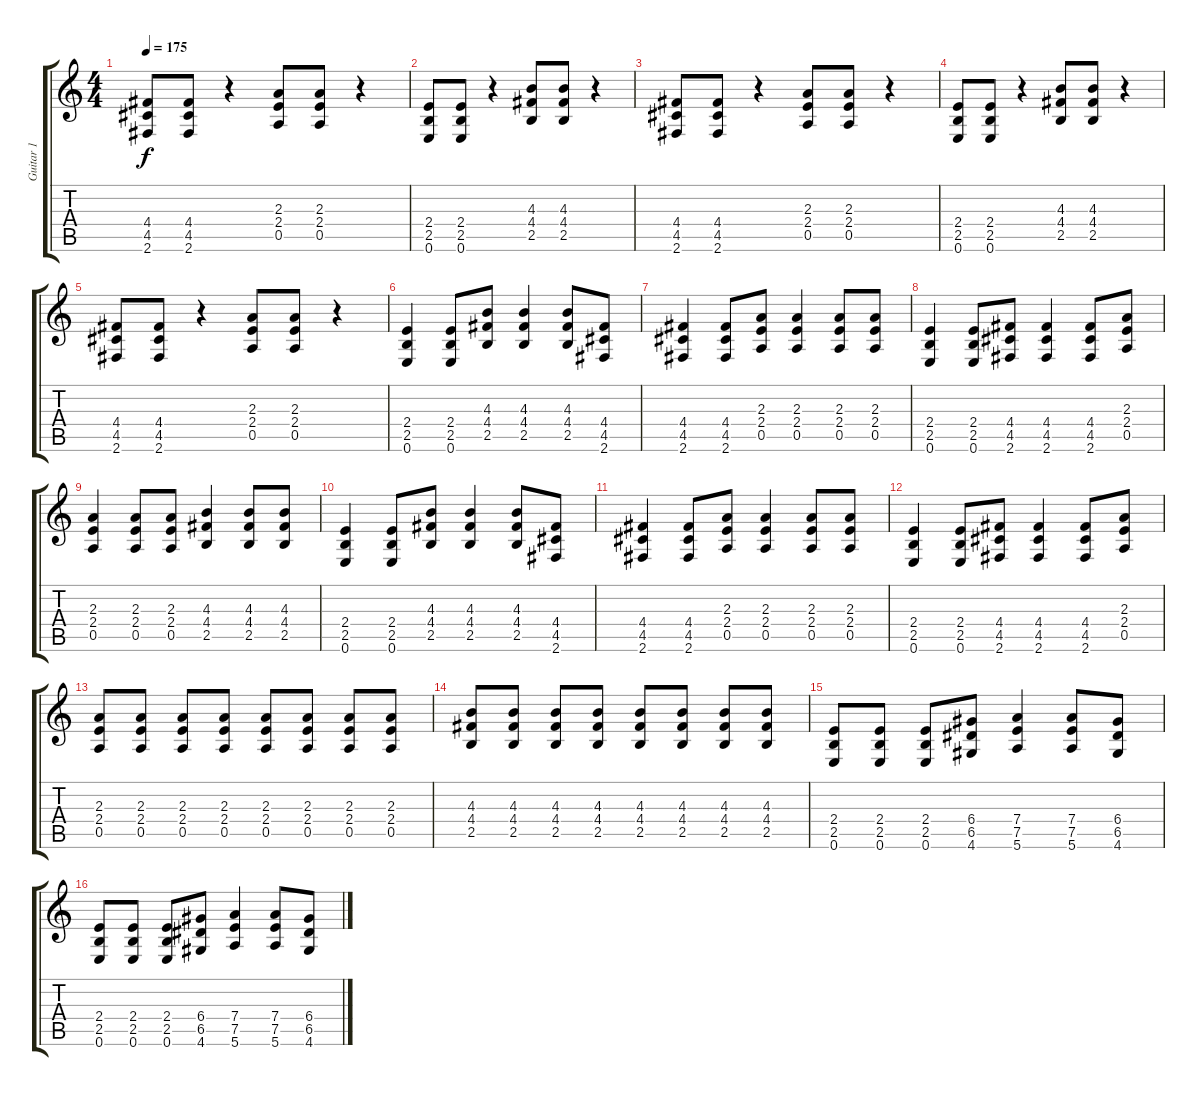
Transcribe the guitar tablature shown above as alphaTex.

\track ("Guitar 1" "Guitar 1") {instrument overdrivenguitar}
\staff {score tabs}
\tuning (E4 B3 G3 D3 A2 E2) {hide}
\ts (4 4)
\tempo 175
\clef g2
\ks c
(4.4 4.5 2.6).8{dy f} (4.4 4.5 2.6).8 r.4 (2.3 2.4 0.5).8 (2.3 2.4 0.5).8 r.4 |
(2.4 2.5 0.6).8 (2.4 2.5 0.6).8 r.4 (4.3 4.4 2.5).8 (4.3 4.4 2.5).8 r.4 |
(4.4 4.5 2.6).8 (4.4 4.5 2.6).8 r.4 (2.3 2.4 0.5).8 (2.3 2.4 0.5).8 r.4 |
(2.4 2.5 0.6).8 (2.4 2.5 0.6).8 r.4 (4.3 4.4 2.5).8 (4.3 4.4 2.5).8 r.4 |
(4.4 4.5 2.6).8 (4.4 4.5 2.6).8 r.4 (2.3 2.4 0.5).8 (2.3 2.4 0.5).8 r.4 |
(2.4 2.5 0.6).4{volume 13 balance 5 instrument distortionguitar} (2.4 2.5 0.6).8 (4.3 4.4 2.5).8 (4.3 4.4 2.5).4 (4.3 4.4 2.5).8 (4.4 4.5 2.6).8 |
(4.4 4.5 2.6).4 (4.4 4.5 2.6).8 (2.3 2.4 0.5).8 (2.3 2.4 0.5).4 (2.3 2.4 0.5).8 (2.3 2.4 0.5).8 |
(2.4 2.5 0.6).4 (2.4 2.5 0.6).8 (4.4 4.5 2.6).8 (4.4 4.5 2.6).4 (4.4 4.5 2.6).8 (2.3 2.4 0.5).8 |
(2.3 2.4 0.5).4 (2.3 2.4 0.5).8 (2.3 2.4 0.5).8 (4.3 4.4 2.5).4 (4.3 4.4 2.5).8 (4.3 4.4 2.5).8 |
(2.4 2.5 0.6).4 (2.4 2.5 0.6).8 (4.3 4.4 2.5).8 (4.3 4.4 2.5).4 (4.3 4.4 2.5).8 (4.4 4.5 2.6).8 |
(4.4 4.5 2.6).4 (4.4 4.5 2.6).8 (2.3 2.4 0.5).8 (2.3 2.4 0.5).4 (2.3 2.4 0.5).8 (2.3 2.4 0.5).8 |
(2.4 2.5 0.6).4 (2.4 2.5 0.6).8 (4.4 4.5 2.6).8 (4.4 4.5 2.6).4 (4.4 4.5 2.6).8 (2.3 2.4 0.5).8 |
(2.3 2.4 0.5).8 (2.3 2.4 0.5).8 (2.3 2.4 0.5).8 (2.3 2.4 0.5).8 (2.3 2.4 0.5).8 (2.3 2.4 0.5).8 (2.3 2.4 0.5).8 (2.3 2.4 0.5).8 |
(4.3 4.4 2.5).8 (4.3 4.4 2.5).8 (4.3 4.4 2.5).8 (4.3 4.4 2.5).8 (4.3 4.4 2.5).8 (4.3 4.4 2.5).8 (4.3 4.4 2.5).8 (4.3 4.4 2.5).8 |
(2.4 2.5 0.6).8 (2.4 2.5 0.6).8 (2.4 2.5 0.6).8 (6.4 6.5 4.6).8 (7.4 7.5 5.6).4 (7.4 7.5 5.6).8 (6.4 6.5 4.6).8 |
(2.4 2.5 0.6).8 (2.4 2.5 0.6).8 (2.4 2.5 0.6).8 (6.4 6.5 4.6).8 (7.4 7.5 5.6).4 (7.4 7.5 5.6).8 (6.4 6.5 4.6).8
